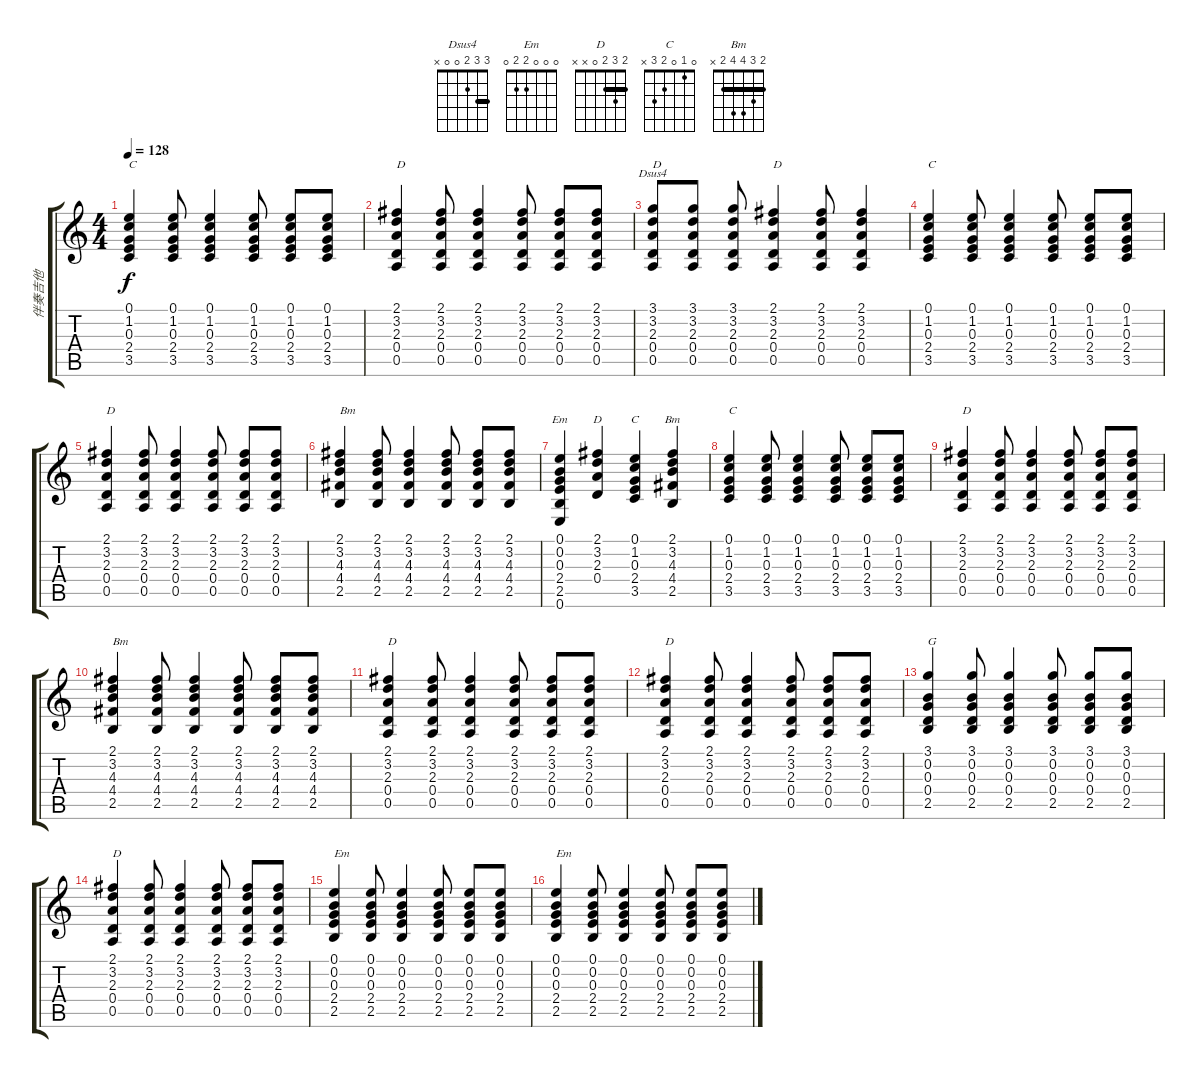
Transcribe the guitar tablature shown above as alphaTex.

\track ("伴奏吉他" "伴奏吉他") {instrument acousticguitarsteel}
\staff {score tabs}
\tuning (E4 B3 G3 D3 A2 E2) {hide}
\chord ("Dsus4" 3 3 2 0 0 x) {barre 3}
\chord ("Em" 0 0 0 2 2 0)
\chord ("D" 2 3 2 0 x x) {barre 2}
\chord ("C" 0 1 0 2 3 x)
\chord ("Bm" 2 3 4 4 2 x) {barre 2}
\ts (4 4)
\tempo 128
\clef g2
\ks c
(0.1 1.2 0.3 2.4 3.5).4{txt "C" dy f} (0.1 1.2 0.3 2.4 3.5).8 (0.1 1.2 0.3 2.4 3.5).4 (0.1 1.2 0.3 2.4 3.5).8 (0.1 1.2 0.3 2.4 3.5).8 (0.1 1.2 0.3 2.4 3.5).8 |
(2.1 3.2 2.3 0.4 0.5).4{txt "D"} (2.1 3.2 2.3 0.4 0.5).8 (2.1 3.2 2.3 0.4 0.5).4 (2.1 3.2 2.3 0.4 0.5).8 (2.1 3.2 2.3 0.4 0.5).8 (2.1 3.2 2.3 0.4 0.5).8 |
(3.1 3.2 2.3 0.4 0.5).8{ch "Dsus4" txt "D"} (3.1 3.2 2.3 0.4 0.5).8 (3.1 3.2 2.3 0.4 0.5).8 (2.1 3.2 2.3 0.4 0.5).4{txt "D"} (2.1 3.2 2.3 0.4 0.5).8 (2.1 3.2 2.3 0.4 0.5).4 |
(0.1 1.2 0.3 2.4 3.5).4{txt "C"} (0.1 1.2 0.3 2.4 3.5).8 (0.1 1.2 0.3 2.4 3.5).4 (0.1 1.2 0.3 2.4 3.5).8 (0.1 1.2 0.3 2.4 3.5).8 (0.1 1.2 0.3 2.4 3.5).8 |
(2.1 3.2 2.3 0.4 0.5).4{txt "D"} (2.1 3.2 2.3 0.4 0.5).8 (2.1 3.2 2.3 0.4 0.5).4 (2.1 3.2 2.3 0.4 0.5).8 (2.1 3.2 2.3 0.4 0.5).8 (2.1 3.2 2.3 0.4 0.5).8 |
(2.1 3.2 4.3 4.4 2.5).4{txt "Bm"} (2.1 3.2 4.3 4.4 2.5).8 (2.1 3.2 4.3 4.4 2.5).4 (2.1 3.2 4.3 4.4 2.5).8 (2.1 3.2 4.3 4.4 2.5).8 (2.1 3.2 4.3 4.4 2.5).8 |
(0.1 0.2 0.3 2.4 2.5 0.6).4{ch "Em"} (2.1 3.2 2.3 0.4).4{ch "D"} (0.1 1.2 0.3 2.4 3.5).4{ch "C"} (2.1 3.2 4.3 4.4 2.5).4{ch "Bm"} |
(0.1 1.2 0.3 2.4 3.5).4{txt "C"} (0.1 1.2 0.3 2.4 3.5).8 (0.1 1.2 0.3 2.4 3.5).4 (0.1 1.2 0.3 2.4 3.5).8 (0.1 1.2 0.3 2.4 3.5).8 (0.1 1.2 0.3 2.4 3.5).8 |
(2.1 3.2 2.3 0.4 0.5).4{txt "D"} (2.1 3.2 2.3 0.4 0.5).8 (2.1 3.2 2.3 0.4 0.5).4 (2.1 3.2 2.3 0.4 0.5).8 (2.1 3.2 2.3 0.4 0.5).8 (2.1 3.2 2.3 0.4 0.5).8 |
(2.1 3.2 4.3 4.4 2.5).4{txt "Bm"} (2.1 3.2 4.3 4.4 2.5).8 (2.1 3.2 4.3 4.4 2.5).4 (2.1 3.2 4.3 4.4 2.5).8 (2.1 3.2 4.3 4.4 2.5).8 (2.1 3.2 4.3 4.4 2.5).8 |
(2.1 3.2 2.3 0.4 0.5).4{txt "D"} (2.1 3.2 2.3 0.4 0.5).8 (2.1 3.2 2.3 0.4 0.5).4 (2.1 3.2 2.3 0.4 0.5).8 (2.1 3.2 2.3 0.4 0.5).8 (2.1 3.2 2.3 0.4 0.5).8 |
(2.1 3.2 2.3 0.4 0.5).4{txt "D"} (2.1 3.2 2.3 0.4 0.5).8 (2.1 3.2 2.3 0.4 0.5).4 (2.1 3.2 2.3 0.4 0.5).8 (2.1 3.2 2.3 0.4 0.5).8 (2.1 3.2 2.3 0.4 0.5).8 |
(3.1 0.2 0.3 0.4 2.5).4{txt "G"} (3.1 0.2 0.3 0.4 2.5).8 (3.1 0.2 0.3 0.4 2.5).4 (3.1 0.2 0.3 0.4 2.5).8 (3.1 0.2 0.3 0.4 2.5).8 (3.1 0.2 0.3 0.4 2.5).8 |
(2.1 3.2 2.3 0.4 0.5).4{txt "D"} (2.1 3.2 2.3 0.4 0.5).8 (2.1 3.2 2.3 0.4 0.5).4 (2.1 3.2 2.3 0.4 0.5).8 (2.1 3.2 2.3 0.4 0.5).8 (2.1 3.2 2.3 0.4 0.5).8 |
(0.1 0.2 0.3 2.4 2.5).4{txt "Em"} (0.1 0.2 0.3 2.4 2.5).8 (0.1 0.2 0.3 2.4 2.5).4 (0.1 0.2 0.3 2.4 2.5).8 (0.1 0.2 0.3 2.4 2.5).8 (0.1 0.2 0.3 2.4 2.5).8 |
(0.1 0.2 0.3 2.4 2.5).4{txt "Em"} (0.1 0.2 0.3 2.4 2.5).8 (0.1 0.2 0.3 2.4 2.5).4 (0.1 0.2 0.3 2.4 2.5).8 (0.1 0.2 0.3 2.4 2.5).8 (0.1 0.2 0.3 2.4 2.5).8
